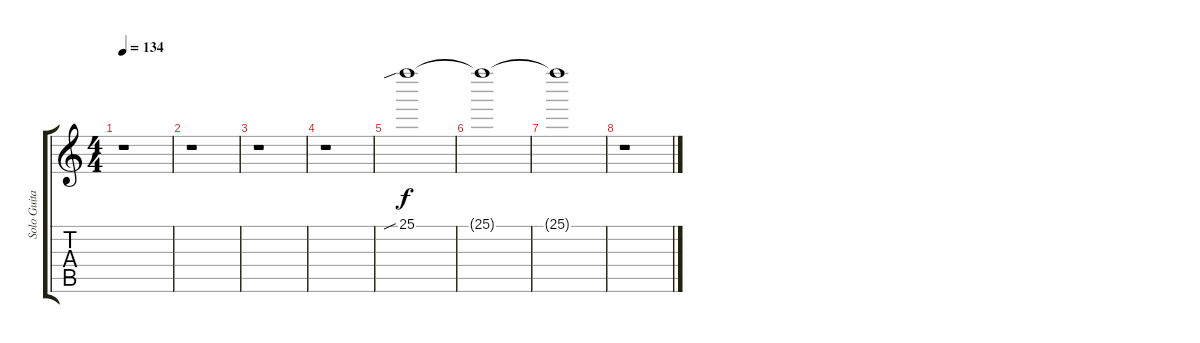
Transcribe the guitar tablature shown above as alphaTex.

\track ("Solo Guitar" "Solo Guita") {instrument distortionguitar}
\staff {score tabs}
\tuning (E4 B3 G3 D3 A2 D2) {hide}
\ts (4 4)
\tempo 134
\clef g2
\ks c
r.1{dy f} |
r.1 |
r.1 |
r.1 |
25.1{sib}.1 |
25.1{t}.1 |
25.1{t}.1 |
r.1
